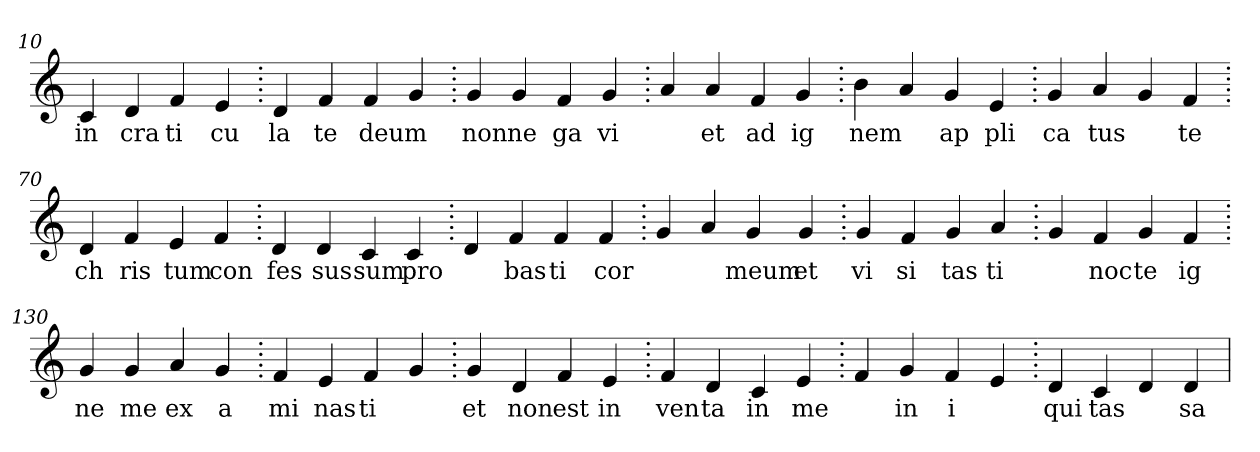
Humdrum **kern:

**kern	**text
*part1	*part1
*staff1	*staff1
*clefG2	*
=10.	=10.
4c	in
4d	cra
4f	ti
4e	cu
=20.	=20.
4d	la
4f	te
4f	deum
4g	.
=30.	=30.
4g	non
4g	ne
4f	ga
4g	vi
=40.	=40.
4a	.
4a	et
4f	ad
4g	ig
=50.	=50.
4b	nem
4a	.
4g	ap
4e	pli
=60.	=60.
4g	ca
4a	tus
4g	.
4f	te
=70.	=70.
4d	ch
4f	ris
4e	tum
4f	con
=80.	=80.
4d	fes
4d	sus
4c	sum
4c	pro
=90.	=90.
4d	.
4f	bas
4f	ti
4f	cor
=100.	=100.
4g	.
4a	.
4g	meum
4g	et
=110.	=110.
4g	vi
4f	si
4g	tas
4a	ti
=120.	=120.
4g	.
4f	noc
4g	te
4f	ig
=130.	=130.
4g	ne
4g	me
4a	ex
4g	a
=140.	=140.
4f	mi
4e	nas
4f	ti
4g	.
=150.	=150.
4g	et
4d	non
4f	est
4e	in
=160.	=160.
4f	ven
4d	ta
4c	in
4e	me
=170.	=170.
4f	.
4g	in
4f	i
4e	.
=180.	=180.
4d	qui
4c	tas
4d	.
4d	sa
=	=
*-	*-
